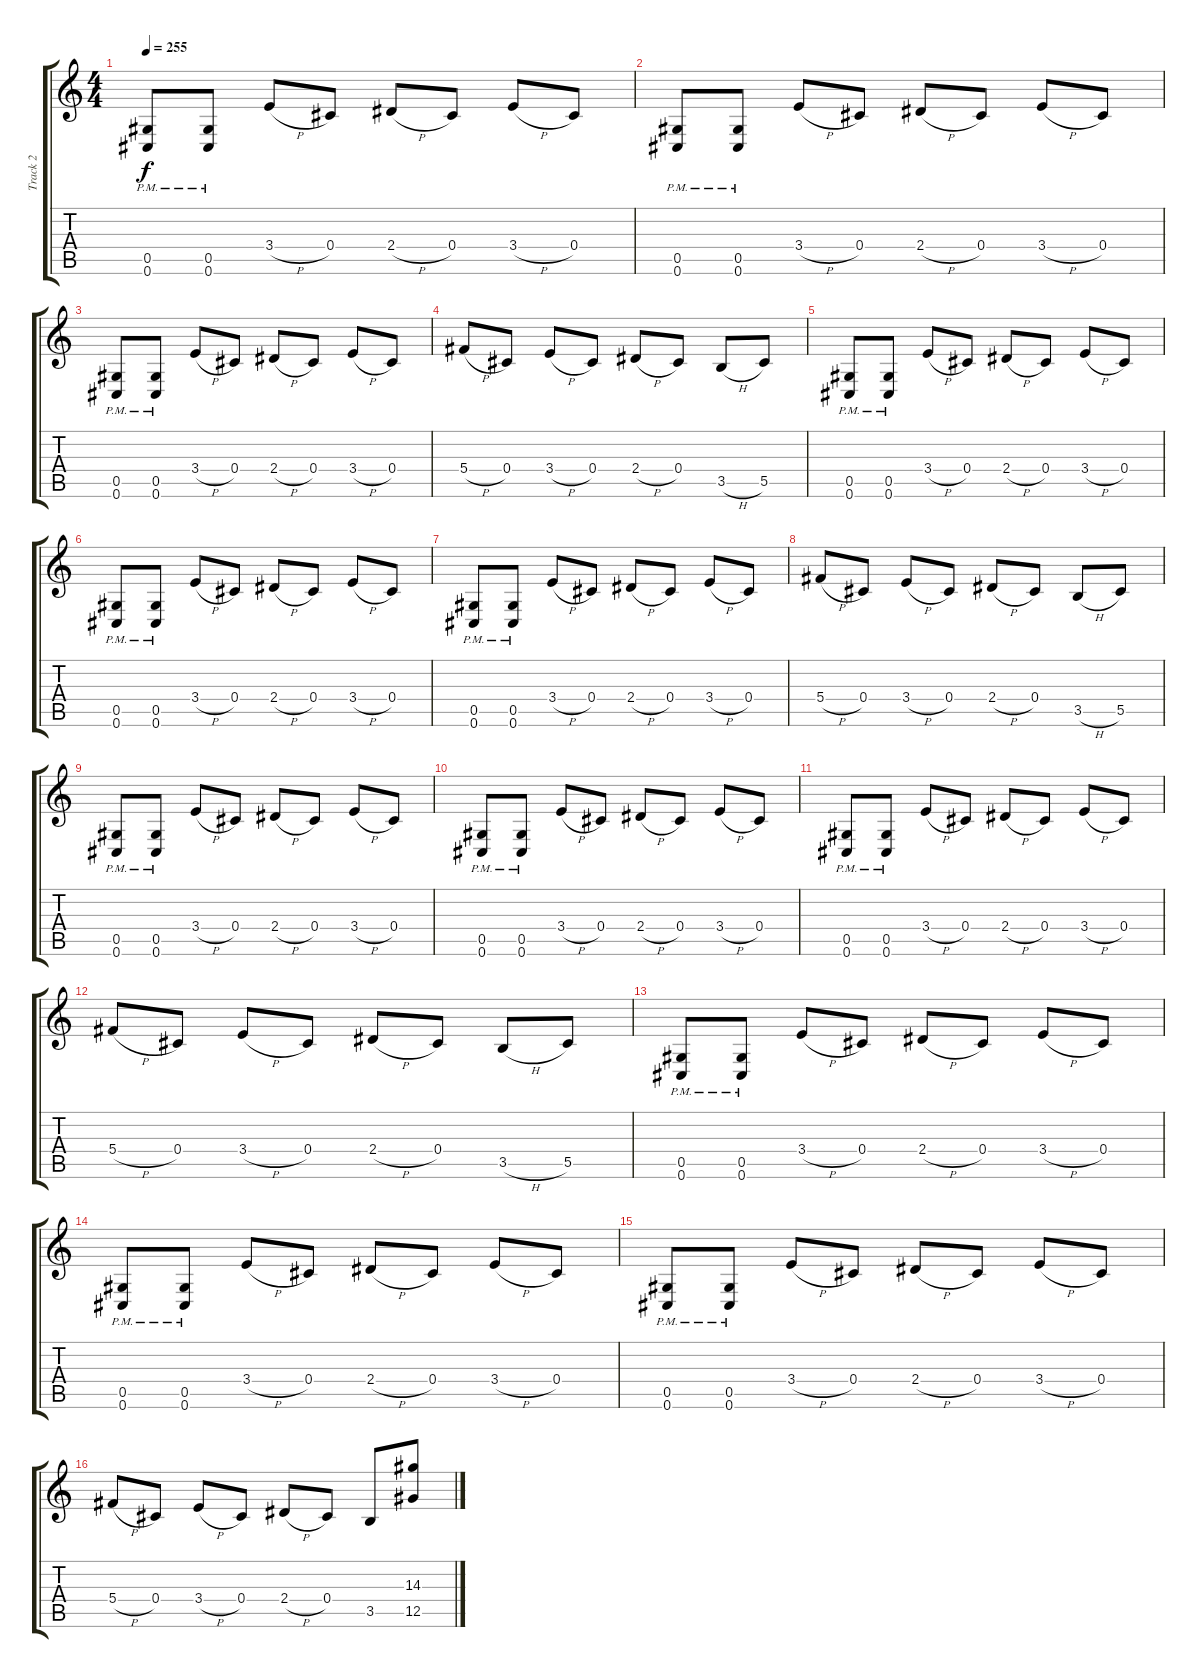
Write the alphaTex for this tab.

\track ("Track 2" "Track 2") {instrument distortionguitar}
\staff {score tabs}
\tuning (Eb4 Bb3 Gb3 Db3 Ab2 Db2) {hide}
\ts (4 4)
\tempo 255
\clef g2
\ks c
(0.5{pm} 0.6{pm}).8{dy f instrument distortionguitar} (0.5{pm} 0.6{pm}).8 3.4{h}.8 0.4.8 2.4{h}.8 0.4.8 3.4{h}.8 0.4.8 |
(0.5{pm} 0.6{pm}).8 (0.5{pm} 0.6{pm}).8 3.4{h}.8 0.4.8 2.4{h}.8 0.4.8 3.4{h}.8 0.4.8 |
(0.5{pm} 0.6{pm}).8 (0.5{pm} 0.6{pm}).8 3.4{h}.8 0.4.8 2.4{h}.8 0.4.8 3.4{h}.8 0.4.8 |
5.4{h}.8 0.4.8 3.4{h}.8 0.4.8 2.4{h}.8 0.4.8 3.5{h}.8 5.5.8 |
(0.5{pm} 0.6{pm}).8 (0.5{pm} 0.6{pm}).8 3.4{h}.8 0.4.8 2.4{h}.8 0.4.8 3.4{h}.8 0.4.8 |
(0.5{pm} 0.6{pm}).8 (0.5{pm} 0.6{pm}).8 3.4{h}.8 0.4.8 2.4{h}.8 0.4.8 3.4{h}.8 0.4.8 |
(0.5{pm} 0.6{pm}).8 (0.5{pm} 0.6{pm}).8 3.4{h}.8 0.4.8 2.4{h}.8 0.4.8 3.4{h}.8 0.4.8 |
5.4{h}.8 0.4.8 3.4{h}.8 0.4.8 2.4{h}.8 0.4.8 3.5{h}.8 5.5.8 |
(0.5{pm} 0.6{pm}).8 (0.5{pm} 0.6{pm}).8 3.4{h}.8 0.4.8 2.4{h}.8 0.4.8 3.4{h}.8 0.4.8 |
(0.5{pm} 0.6{pm}).8 (0.5{pm} 0.6{pm}).8 3.4{h}.8 0.4.8 2.4{h}.8 0.4.8 3.4{h}.8 0.4.8 |
(0.5{pm} 0.6{pm}).8 (0.5{pm} 0.6{pm}).8 3.4{h}.8 0.4.8 2.4{h}.8 0.4.8 3.4{h}.8 0.4.8 |
5.4{h}.8 0.4.8 3.4{h}.8 0.4.8 2.4{h}.8 0.4.8 3.5{h}.8 5.5.8 |
(0.5{pm} 0.6{pm}).8 (0.5{pm} 0.6{pm}).8 3.4{h}.8 0.4.8 2.4{h}.8 0.4.8 3.4{h}.8 0.4.8 |
(0.5{pm} 0.6{pm}).8 (0.5{pm} 0.6{pm}).8 3.4{h}.8 0.4.8 2.4{h}.8 0.4.8 3.4{h}.8 0.4.8 |
(0.5{pm} 0.6{pm}).8 (0.5{pm} 0.6{pm}).8 3.4{h}.8 0.4.8 2.4{h}.8 0.4.8 3.4{h}.8 0.4.8 |
5.4{h}.8{volume 14 instrument distortionguitar} 0.4.8 3.4{h}.8 0.4.8 2.4{h}.8 0.4.8 3.5.8 (14.3 12.5).8
